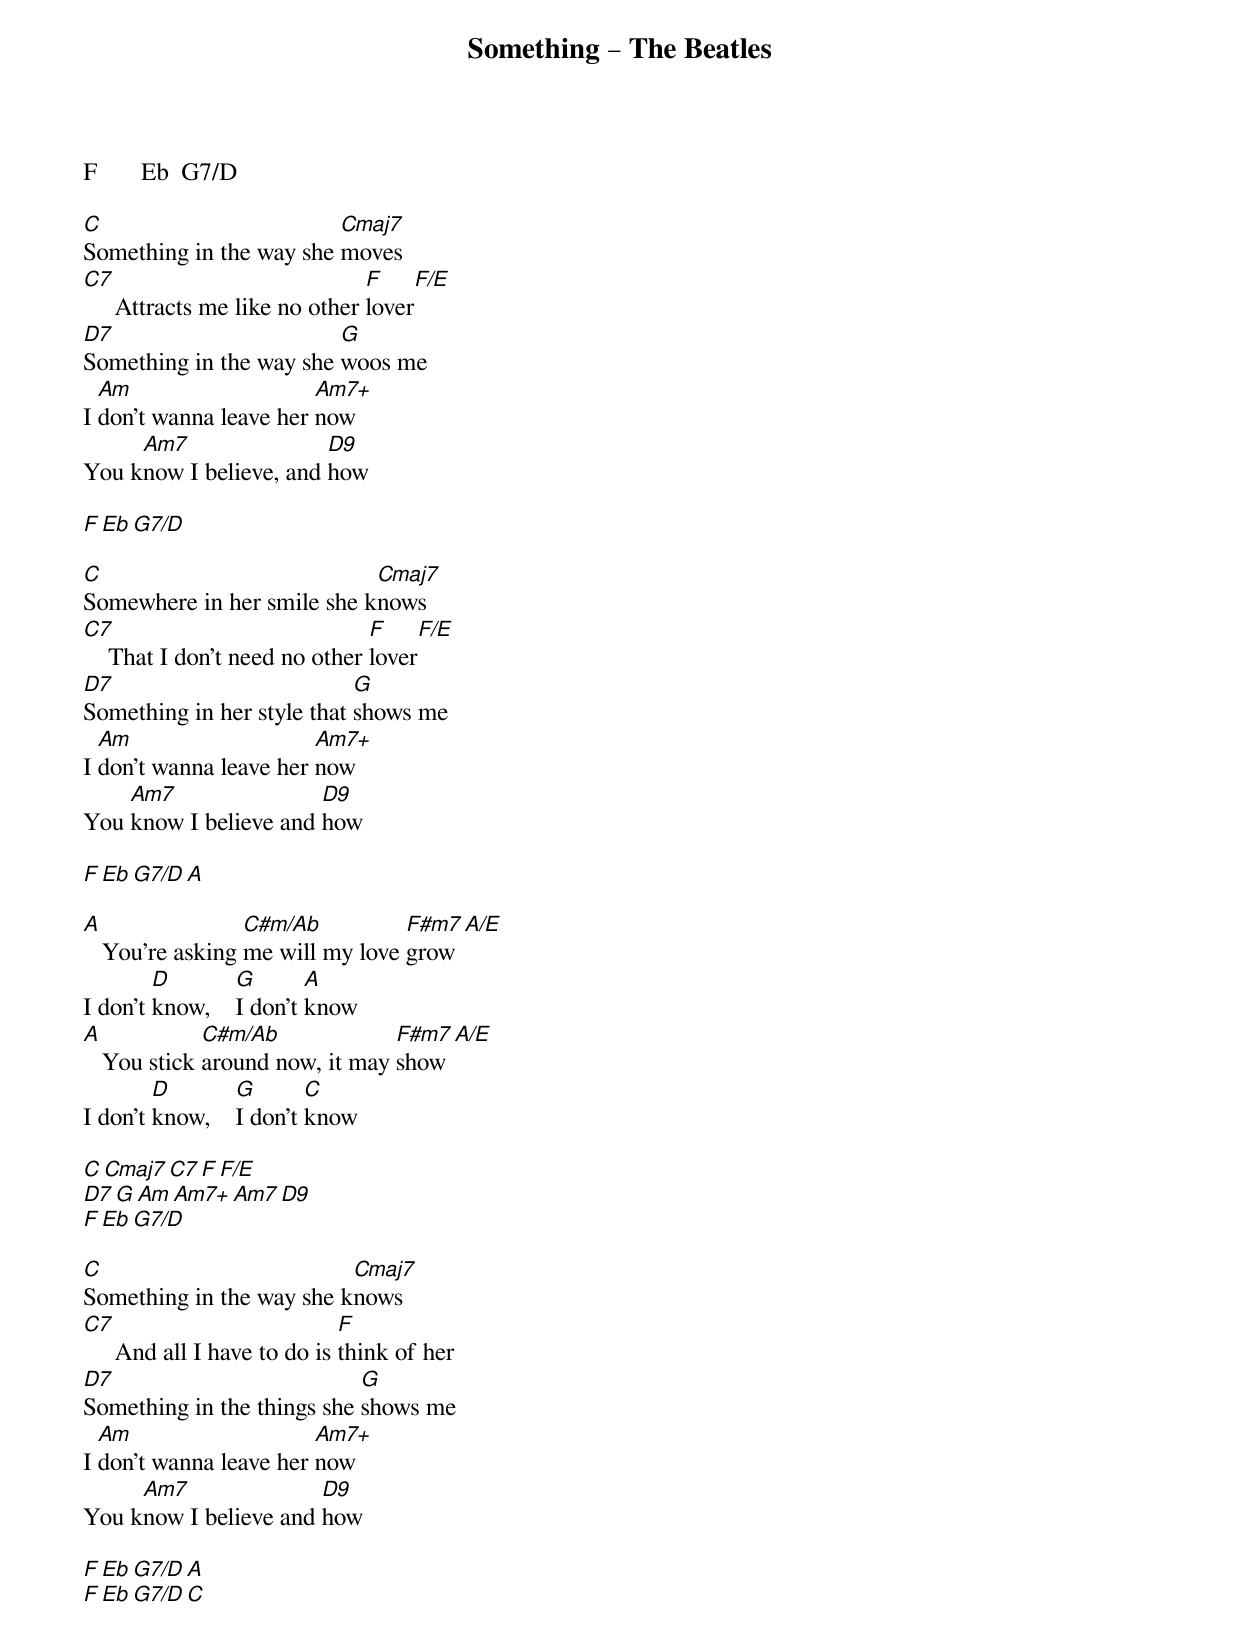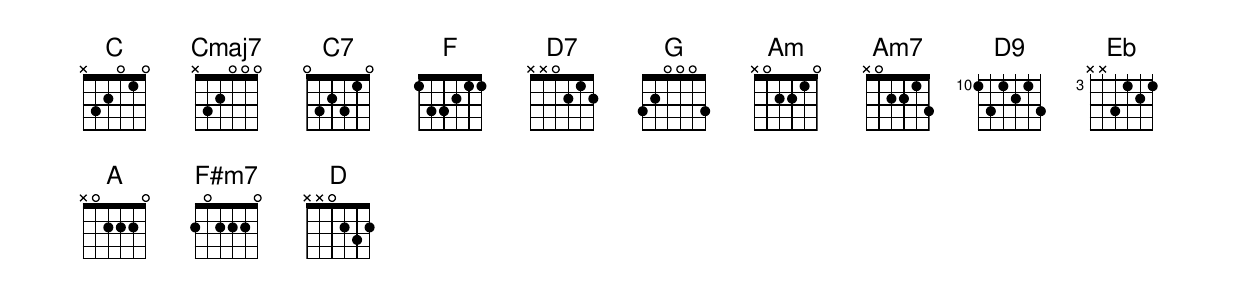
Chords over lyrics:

Something – The Beatles

F       Eb  G7/D

C                        Cmaj7
Something in the way she moves
C7                             F       F/E
     Attracts me like no other lover
D7                       G
Something in the way she woos me
  Am                    Am7+
I don't wanna leave her now
     Am7                D9
You know I believe, and how

F      Eb  G7/D

C                           Cmaj7
Somewhere in her smile she knows
C7                             F       F/E
    That I don't need no other lover
D7                          G
Something in her style that shows me
  Am                    Am7+
I don't wanna leave her now
    Am7                D9
You know I believe and how

F      Eb  G7/D    A

A                C#m/Ab          F#m7   A/E
   You're asking me will my love grow
        D        G       A
I don't know,    I don't know
A            C#m/Ab             F#m7  A/E
   You stick around now, it may show
        D        G       C
I don't know,    I don't know

{Guitar solo}
C     Cmaj7     C7       F       F/E
D7     G         Am     Am7+    Am7     D9
F      Eb  G7/D

C                         Cmaj7
Something in the way she knows
C7                           F
     And all I have to do is think of her
D7                          G
Something in the things she shows me
  Am                    Am7+
I don't wanna leave her now
     Am7               D9
You know I believe and how

F      Eb  G7/D    A
F      Eb  G7/D    C
